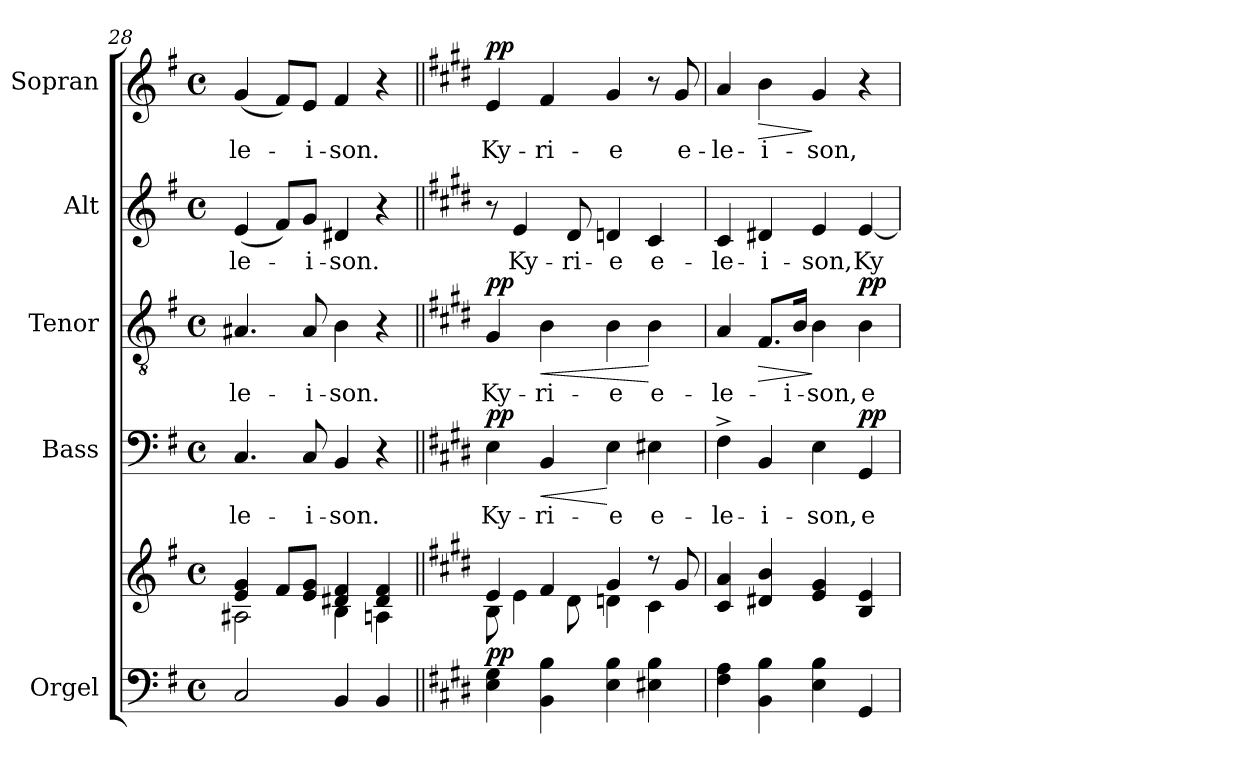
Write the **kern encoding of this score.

**kern	**kern	**dynam	**kern	**text	**dynam	**kern	**text	**dynam	**kern	**text	**kern	**text	**dynam
*part5	*part5	*part5	*part4	*part4	*part4	*part3	*part3	*part3	*part2	*part2	*part1	*part1	*part1
*staff6	*staff5	*staff5/6	*staff4	*staff4	*staff4	*staff3	*staff3	*staff3	*staff2	*staff2	*staff1	*staff1	*staff1
*I"Orgel	*	*	*I"Bass	*	*	*I"Tenor	*	*	*I"Alt	*	*I"Sopran	*	*
*I'Org.	*	*	*I'B.	*	*	*I'T.	*	*	*I'A.	*	*I'S.	*	*
!!LO:LB:g=z
*clefF4	*clefG2	*	*clefF4	*	*	*clefGv2	*	*	*clefG2	*	*clefG2	*	*
*k[f#]	*k[f#]	*	*k[f#]	*	*	*k[f#]	*	*	*k[f#]	*	*k[f#]	*	*
*G:	*G:	*	*G:	*	*	*G:	*	*	*G:	*	*G:	*	*
*M4/4	*M4/4	*	*M4/4	*	*	*M4/4	*	*	*M4/4	*	*M4/4	*	*
*met(c)	*met(c)	*	*met(c)	*	*	*met(c)	*	*	*met(c)	*	*met(c)	*	*
=28	=28	=28	=28	=28	=28	=28	=28	=28	=28	=28	=28	=28	=28
*	*^	*	*	*	*	*	*	*	*	*	*	*	*
!	!	!	!	!	!LO:LY:b	!	!	!LO:LY:b	!	!	!LO:LY:b	!	!LO:LY:b	!
2C/	4e/ 4g/	2A#X\	.	4.C/	-le-	.	4.A#X/	-le-	.	(<4e/	-le-	(<4g/	-le-	.
.	8f#/L	.	.	.	.	.	.	.	.	8f#/L)	.	8f#/L)	.	.
!	!	!	!	!	!LO:LY:b	!	!	!LO:LY:b	!	!	!LO:LY:b	!	!LO:LY:b	!
.	8e/ 8g/J	.	.	8C/	-i-	.	8A#/	-i-	.	8g/J	-i-	8e/J	-i-	.
!	!	!	!	!	!LO:LY:b	!	!	!LO:LY:b	!	!	!LO:LY:b	!	!LO:LY:b	!
4BB/	4d#X/ 4f#/	4B\	.	4BB/	-son.	.	4B\	-son.	.	4d#X/	-son.	4f#/	-son.	.
4BB/	4d#/ 4f#/	4An\	.	4r	.	.	4r	.	.	4r	.	4r	.	.
=29||	=29||	=29||	=29||	=29||	=29||	=29||	=29||	=29||	=29||	=29||	=29||	=29||	=29||	=29||
*k[f#c#g#d#]	*k[f#c#g#d#]	*	*	*k[f#c#g#d#]	*	*	*k[f#c#g#d#]	*	*	*k[f#c#g#d#]	*	*k[f#c#g#d#]	*	*
*E:	*E:	*	*	*E:	*	*	*E:	*	*	*E:	*	*E:	*	*
!	!	!	!LO:DY:b	!	!LO:LY:b	!LO:DY:a	!	!LO:LY:b	!LO:DY:a	!	!	!	!LO:LY:b	!LO:DY:a
4E\ 4G#\	4e/	8B\	pp	4E\	Ky-	pp	4G#/	Ky-	pp	8r	.	4e/	Ky-	pp
!	!	!	!	!	!	!	!	!	!	!	!LO:LY:b	!	!	!
.	.	4e\	.	.	.	.	.	.	.	4e/	Ky-	.	.	.
!	!	!	!	!	!LO:LY:b	!LO:HP:b	!	!LO:LY:b	!LO:HP:b	!	!	!	!LO:LY:b	!
4BB\ 4B\	4f#/	.	.	4BB/	-ri-	<	4B\	-ri-	<	.	.	4f#/	-ri-	.
!	!	!	!	!	!	!	!	!	!	!	!LO:LY:b	!	!	!
.	.	8d#\	.	.	.	.	.	.	.	8d#/	-ri-	.	.	.
!	!	!	!	!	!LO:LY:b	!	!	!LO:LY:b	!	!	!LO:LY:b	!	!LO:LY:b	!
4E\ 4B\	4g#/	4dn\	.	4E\	-e	[	4B\	-e	.	4dn/	-e	4g#/	-e	.
!	!	!	!	!	!LO:LY:b	!	!	!LO:LY:b	!	!	!LO:LY:b	!	!	!
4E#X\ 4B\	8r	4c#\	.	4E#X\	e-	.	4B\	e-	[	4c#/	e-	8r	.	.
!	!	!	!	!	!	!	!	!	!	!	!	!	!LO:LY:b	!
.	8g#/	.	.	.	.	.	.	.	.	.	.	8g#/	e-	.
*	*v	*v	*	*	*	*	*	*	*	*	*	*	*	*
=30	=30	=30	=30	=30	=30	=30	=30	=30	=30	=30	=30	=30	=30
!	!	!	!	!LO:LY:b	!	!	!LO:LY:b	!	!	!LO:LY:b	!	!LO:LY:b	!
4F#\ 4A\	4c#/ 4a/	.	4F#^>\	-le-	.	4A/	-le-	.	4c#/	-le-	4a/	-le-	.
!	!	!	!	!LO:LY:b	!	!	!	!LO:HP:b	!	!LO:LY:b	!	!LO:LY:b	!LO:HP:b
4BB\ 4B\	4d#X/ 4b/	.	4BB/	-i-	.	8.F#/L	.	>	4d#X/	-i-	4b\	-i-	>
!	!	!	!	!	!	!	!LO:LY:b	!	!	!	!	!	!
.	.	.	.	.	.	16B/Jk	-i-	.	.	.	.	.	.
!	!	!	!	!LO:LY:b	!	!	!LO:LY:b	!	!	!LO:LY:b	!	!LO:LY:b	!
4E\ 4B\	4e/ 4g#/	.	4E\	-son,	.	4B\	-son,	]	4e/	-son,	4g#/	-son,	]
!	!	!	!	!LO:LY:b	!LO:DY:a	!	!LO:LY:b	!LO:DY:a	!	!LO:LY:b	!	!	!
4GG#/	4B/ 4e/	.	4GG#/	e-	pp	4B\	e-	pp	[4e/	Ky-	4r	.	.
=	=	=	=	=	=	=	=	=	=	=	=	=	=
*-	*-	*-	*-	*-	*-	*-	*-	*-	*-	*-	*-	*-	*-
